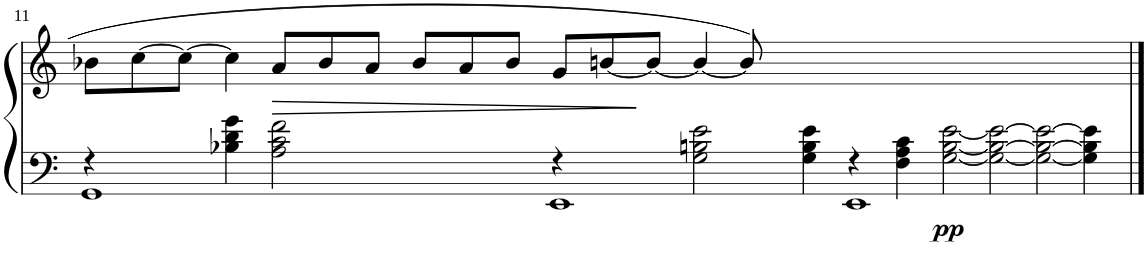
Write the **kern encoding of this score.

**kern	**kern	**dynam
*part1	*part1	*part1
*staff2	*staff1	*staff1/2
*I"Piano	*	*
*I'Pno	*	*
!!LO:PB:g=z
*clefF4	*clefG2	*
*k[]	*k[]	*
=11	=11	=11
*^	*	*
*	*	*Xtuplet	*
4r	1GG	12b-X\L	.
.	.	[12cc\	.
.	.	12cc\J_	.
4B-X\ 4d\ 4g\	.	4cc\]	.
!	!	!	!LO:HP:b
2A\ 2c\ 2f\	.	12a/L	>
.	.	12b-/	.
.	.	12a/J	.
.	.	12b-/L	.
.	.	12a/	.
.	.	12b-/J	.
4r	1EE	12g/L	.
.	.	[12bn/	.
.	.	12b/J_	]
2G\ 2Bn\ 2e\	.	4b/_	.
.	.	8b/]	.
.	.	4.ryy	.
4G\ 4B\ 4e\	.	.	.
4r	1EE	2ryy	.
4F\ 4A\ 4c\	.	.	.
!	!	!	!LO:DY:b=2
[2G\ [2B\ [2e\	.	1.ryy	pp
2G\_ 2B\_ 2e\_	1ryy	.	.
2G\_ 2B\_ 2e\_	.	.	.
4G\] 4B\] 4e\]	4ryy	4ryy	.
*v	*v	*	*
==	==	==
*-	*-	*-
